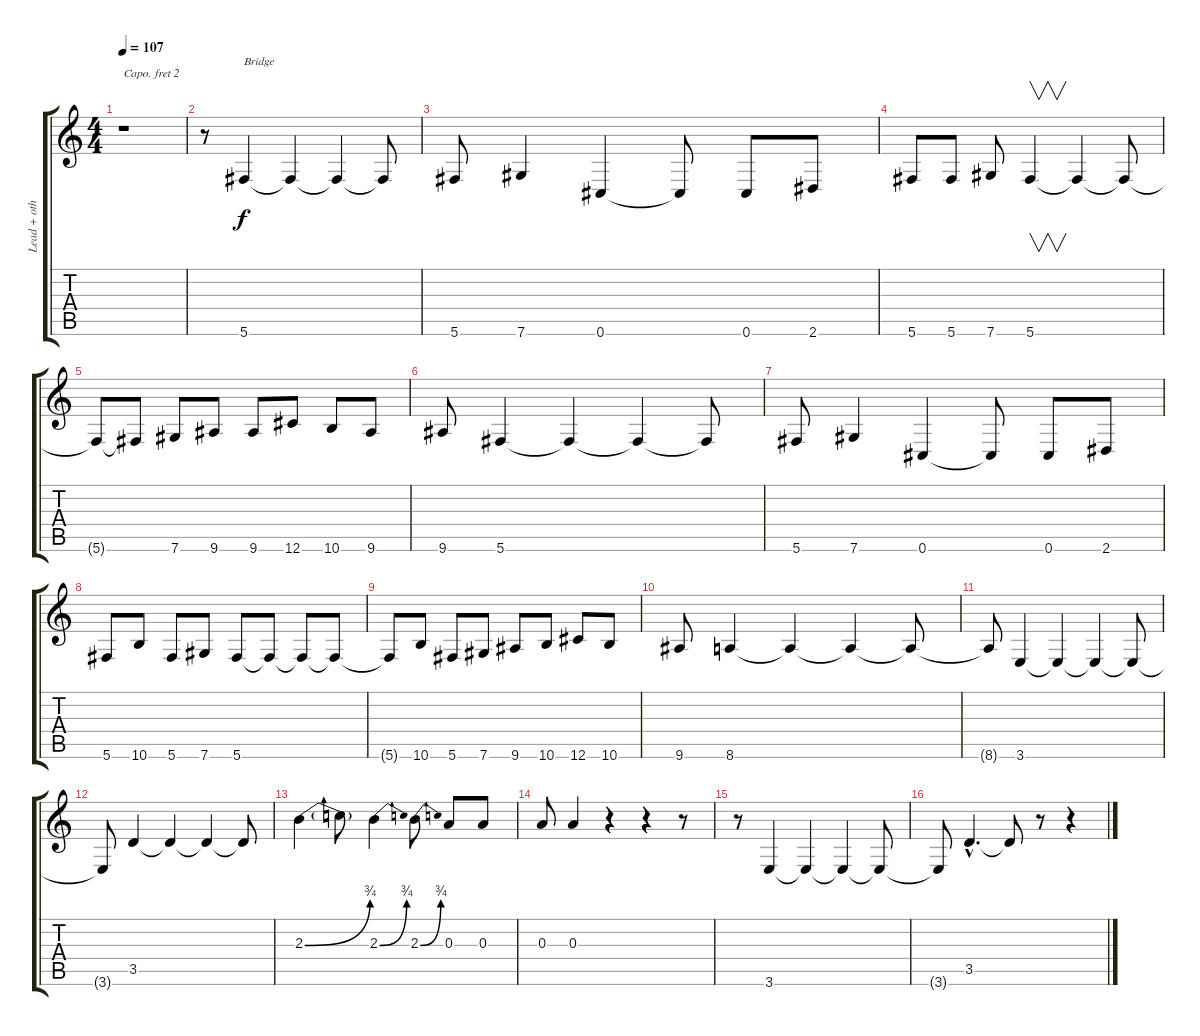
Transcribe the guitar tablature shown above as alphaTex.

\track ("Lead + others" "Lead + oth") {instrument acousticguitarsteel}
\staff {score tabs}
\capo 2
\tuning (E4 B3 G3 D3 A2 B1) {hide}
\ts (4 4)
\tempo 107
\clef g2
\ks c
r.1{dy f} |
r.8 5.6.4{txt "Bridge" volume 16 instrument electricguitarclean} 5.6{t}.4 5.6{t}.4 5.6{t}.8 |
5.6.8 7.6.4 0.6.4 0.6{t}.8 0.6.8 2.6.8 |
5.6.8 5.6.8 7.6.8 5.6.4{v} 5.6{t}.4 5.6{t}.8 |
5.6{t}.8 5.6{t}.8 7.6.8 9.6.8 9.6.8 12.6.8 10.6.8 9.6.8 |
9.6.8 5.6.4 5.6{t}.4 5.6{t}.4 5.6{t}.8 |
5.6.8 7.6.4 0.6.4 0.6{t}.8 0.6.8 2.6.8 |
5.6.8 10.6.8 5.6.8 7.6.8 5.6.8 5.6{t}.8 5.6{t}.8 5.6{t}.8 |
5.6{t}.8 10.6.8 5.6.8 7.6.8 9.6.8 10.6.8 12.6.8 10.6.8 |
9.6.8 8.6.4 8.6{t}.4 8.6{t}.4 8.6{t}.8 |
8.6{t}.8 3.6.4{volume 16 instrument distortionguitar} 3.6{t}.4 3.6{t}.4 3.6{t}.8 |
3.6{t}.8 3.5.4 3.5{t}.4 3.5{t}.4 3.5{t}.8 |
2.3{be (bend 0 0 60 3)}.4{volume 12 instrument electricguitarclean} 2.3{t}.8 2.3{be (bend 0 0 60 3)}.4 2.3{be (bend 0 0 60 3)}.8 0.3.8 0.3.8 |
0.3.8 0.3.4 r.4 r.4 r.8 |
r.8 3.6.4{volume 16 instrument distortionguitar} 3.6{t}.4 3.6{t}.4 3.6{t}.8 |
3.6{t}.8 3.5{hac}.4{d} 3.5{t}.8 r.8 r.4
